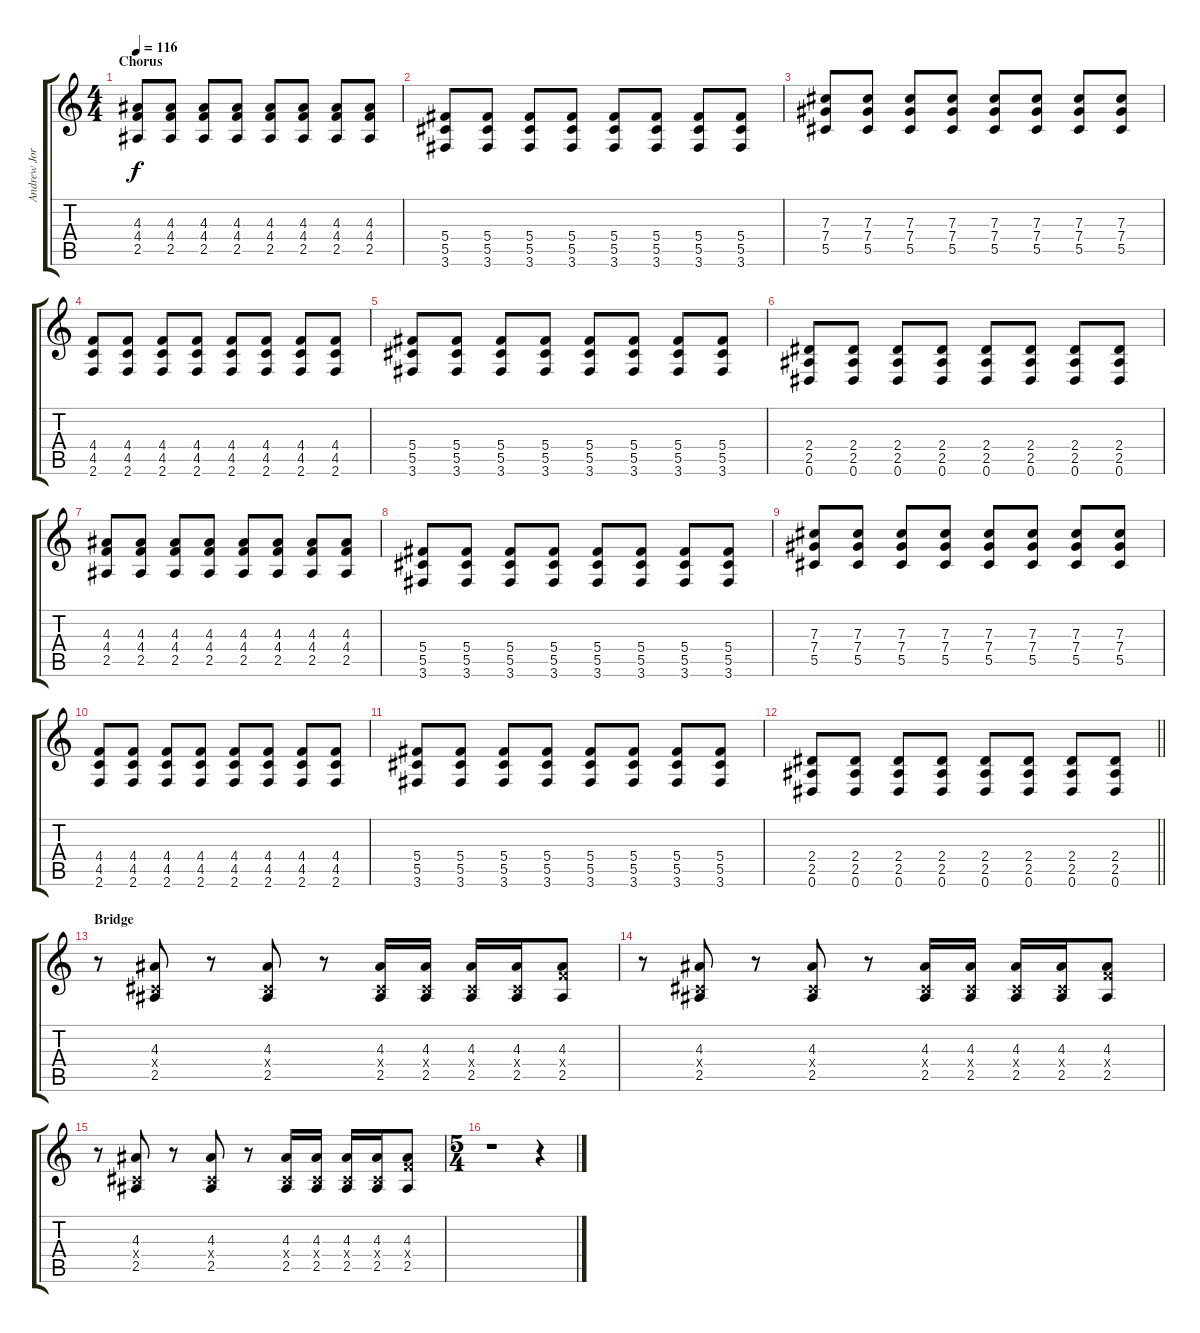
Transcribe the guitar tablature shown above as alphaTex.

\track ("Andrew Jordan" "Andrew Jor") {instrument distortionguitar}
\staff {score tabs}
\tuning (Eb4 Bb3 Gb3 Db3 Ab2 Eb2) {hide}
\ts (4 4)
\section ("" "Chorus")
\tempo 116
\clef g2
\ks c
(4.3 4.4 2.5).8{dy f} (4.3 4.4 2.5).8 (4.3 4.4 2.5).8 (4.3 4.4 2.5).8 (4.3 4.4 2.5).8 (4.3 4.4 2.5).8 (4.3 4.4 2.5).8 (4.3 4.4 2.5).8 |
(5.4 5.5 3.6).8 (5.4 5.5 3.6).8 (5.4 5.5 3.6).8 (5.4 5.5 3.6).8 (5.4 5.5 3.6).8 (5.4 5.5 3.6).8 (5.4 5.5 3.6).8 (5.4 5.5 3.6).8 |
(7.3 7.4 5.5).8 (7.3 7.4 5.5).8 (7.3 7.4 5.5).8 (7.3 7.4 5.5).8 (7.3 7.4 5.5).8 (7.3 7.4 5.5).8 (7.3 7.4 5.5).8 (7.3 7.4 5.5).8 |
(4.4 4.5 2.6).8 (4.4 4.5 2.6).8 (4.4 4.5 2.6).8 (4.4 4.5 2.6).8 (4.4 4.5 2.6).8 (4.4 4.5 2.6).8 (4.4 4.5 2.6).8 (4.4 4.5 2.6).8 |
(5.4 5.5 3.6).8 (5.4 5.5 3.6).8 (5.4 5.5 3.6).8 (5.4 5.5 3.6).8 (5.4 5.5 3.6).8 (5.4 5.5 3.6).8 (5.4 5.5 3.6).8 (5.4 5.5 3.6).8 |
(2.4 2.5 0.6).8 (2.4 2.5 0.6).8 (2.4 2.5 0.6).8 (2.4 2.5 0.6).8 (2.4 2.5 0.6).8 (2.4 2.5 0.6).8 (2.4 2.5 0.6).8 (2.4 2.5 0.6).8 |
(4.3 4.4 2.5).8 (4.3 4.4 2.5).8 (4.3 4.4 2.5).8 (4.3 4.4 2.5).8 (4.3 4.4 2.5).8 (4.3 4.4 2.5).8 (4.3 4.4 2.5).8 (4.3 4.4 2.5).8 |
(5.4 5.5 3.6).8 (5.4 5.5 3.6).8 (5.4 5.5 3.6).8 (5.4 5.5 3.6).8 (5.4 5.5 3.6).8 (5.4 5.5 3.6).8 (5.4 5.5 3.6).8 (5.4 5.5 3.6).8 |
(7.3 7.4 5.5).8 (7.3 7.4 5.5).8 (7.3 7.4 5.5).8 (7.3 7.4 5.5).8 (7.3 7.4 5.5).8 (7.3 7.4 5.5).8 (7.3 7.4 5.5).8 (7.3 7.4 5.5).8 |
(4.4 4.5 2.6).8 (4.4 4.5 2.6).8 (4.4 4.5 2.6).8 (4.4 4.5 2.6).8 (4.4 4.5 2.6).8 (4.4 4.5 2.6).8 (4.4 4.5 2.6).8 (4.4 4.5 2.6).8 |
(5.4 5.5 3.6).8 (5.4 5.5 3.6).8 (5.4 5.5 3.6).8 (5.4 5.5 3.6).8 (5.4 5.5 3.6).8 (5.4 5.5 3.6).8 (5.4 5.5 3.6).8 (5.4 5.5 3.6).8 |
\barLineRight lightlight
(2.4 2.5 0.6).8 (2.4 2.5 0.6).8 (2.4 2.5 0.6).8 (2.4 2.5 0.6).8 (2.4 2.5 0.6).8 (2.4 2.5 0.6).8 (2.4 2.5 0.6).8 (2.4 2.5 0.6).8 |
\section ("" "Bridge")
r.8 (4.3 0.4{x} 2.5).8 r.8 (4.3 0.4{x} 2.5).8 r.8 (4.3 0.4{x} 2.5).16 (4.3 0.4{x} 2.5).16 (4.3 0.4{x} 2.5).16 (4.3 0.4{x} 2.5).16 (4.3 4.4{x} 2.5).8 |
r.8 (4.3 0.4{x} 2.5).8 r.8 (4.3 0.4{x} 2.5).8 r.8 (4.3 0.4{x} 2.5).16 (4.3 0.4{x} 2.5).16 (4.3 0.4{x} 2.5).16 (4.3 0.4{x} 2.5).16 (4.3 4.4{x} 2.5).8 |
r.8 (4.3 0.4{x} 2.5).8 r.8 (4.3 0.4{x} 2.5).8 r.8 (4.3 0.4{x} 2.5).16 (4.3 0.4{x} 2.5).16 (4.3 0.4{x} 2.5).16 (4.3 0.4{x} 2.5).16 (4.3 4.4{x} 2.5).8 |
\ts (5 4)
r.1 r.4
